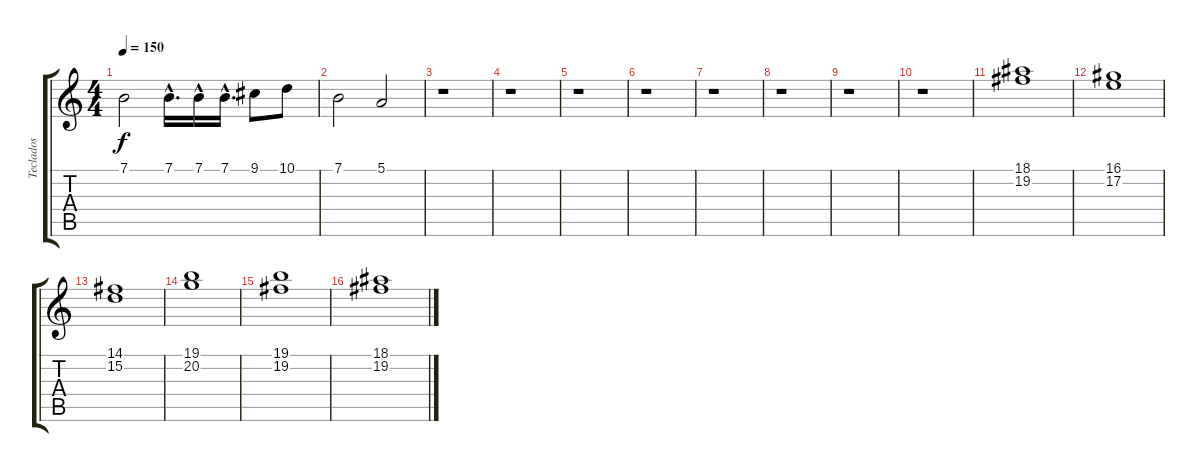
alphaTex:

\track ("Teclados" "Teclados") {instrument brasssection}
\staff {score tabs}
\tuning (E4 B3 G3 D3 A2 E2) {hide}
\ts (4 4)
\tempo 150
\clef g2
\ks c
7.1.2{dy f} 7.1{hac}.16{d} 7.1{hac}.16 7.1{hac}.16{d} 9.1.8 10.1.8 |
7.1.2 5.1.2 |
r.1 |
r.1 |
r.1 |
r.1 |
r.1 |
r.1 |
r.1 |
r.1 |
(18.1 19.2).1 |
(16.1 17.2).1 |
(14.1 15.2).1 |
(19.1 20.2).1 |
(19.1 19.2).1 |
(18.1 19.2).1
